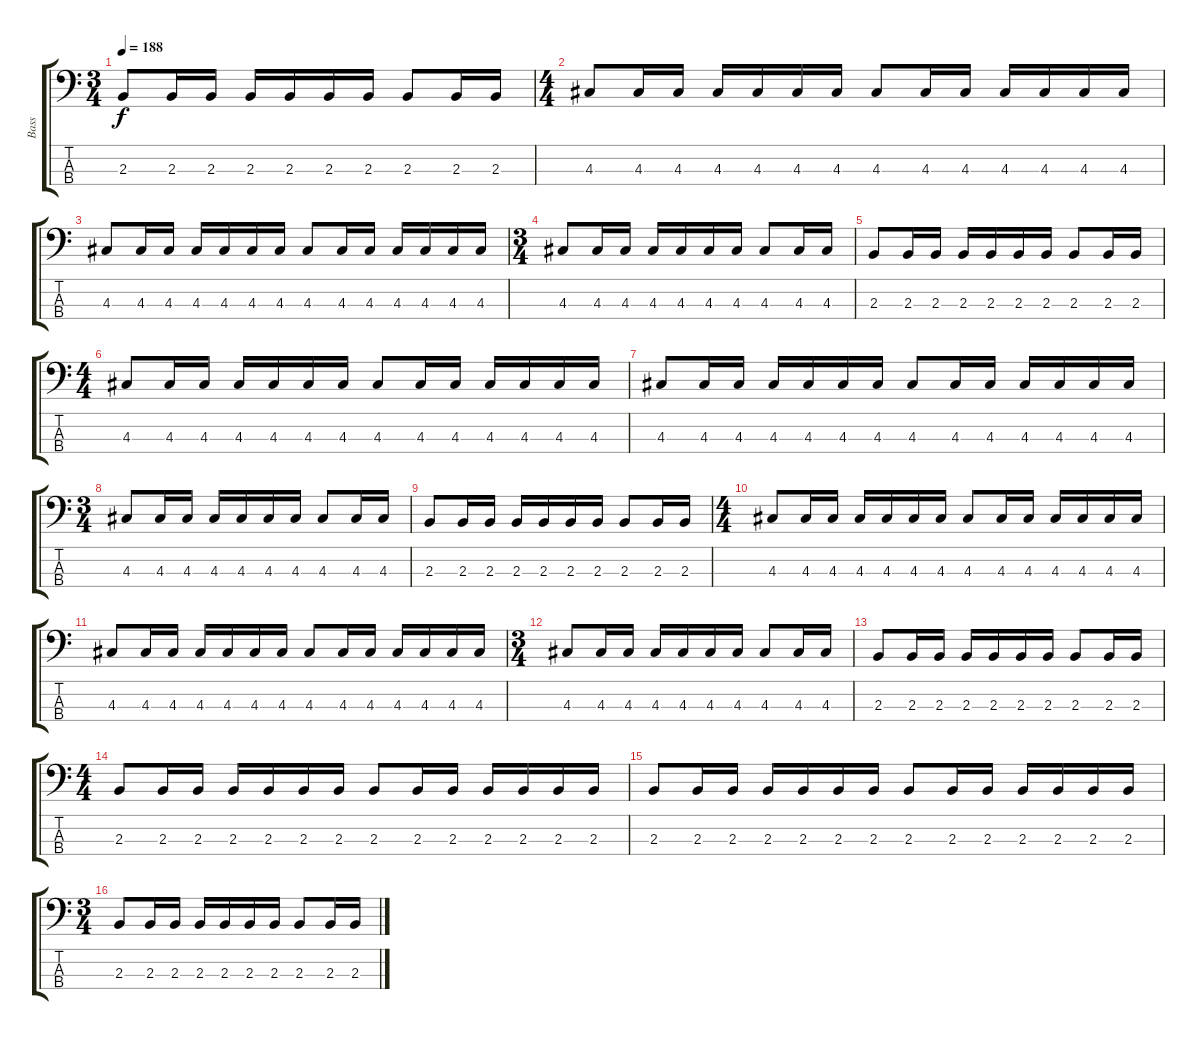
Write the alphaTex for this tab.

\track ("Bass" "Bass") {instrument electricbassfinger}
\staff {score tabs}
\tuning (G2 D2 A1 E1) {hide}
\ts (3 4)
\tempo 188
\clef f4
\ks c
2.3.8{dy f} 2.3.16 2.3.16 2.3.16 2.3.16 2.3.16 2.3.16 2.3.8 2.3.16 2.3.16 |
\ts (4 4)
4.3.8 4.3.16 4.3.16 4.3.16 4.3.16 4.3.16 4.3.16 4.3.8 4.3.16 4.3.16 4.3.16 4.3.16 4.3.16 4.3.16 |
4.3.8 4.3.16 4.3.16 4.3.16 4.3.16 4.3.16 4.3.16 4.3.8 4.3.16 4.3.16 4.3.16 4.3.16 4.3.16 4.3.16 |
\ts (3 4)
4.3.8 4.3.16 4.3.16 4.3.16 4.3.16 4.3.16 4.3.16 4.3.8 4.3.16 4.3.16 |
2.3.8 2.3.16 2.3.16 2.3.16 2.3.16 2.3.16 2.3.16 2.3.8 2.3.16 2.3.16 |
\ts (4 4)
4.3.8 4.3.16 4.3.16 4.3.16 4.3.16 4.3.16 4.3.16 4.3.8 4.3.16 4.3.16 4.3.16 4.3.16 4.3.16 4.3.16 |
4.3.8 4.3.16 4.3.16 4.3.16 4.3.16 4.3.16 4.3.16 4.3.8 4.3.16 4.3.16 4.3.16 4.3.16 4.3.16 4.3.16 |
\ts (3 4)
4.3.8 4.3.16 4.3.16 4.3.16 4.3.16 4.3.16 4.3.16 4.3.8 4.3.16 4.3.16 |
2.3.8 2.3.16 2.3.16 2.3.16 2.3.16 2.3.16 2.3.16 2.3.8 2.3.16 2.3.16 |
\ts (4 4)
4.3.8 4.3.16 4.3.16 4.3.16 4.3.16 4.3.16 4.3.16 4.3.8 4.3.16 4.3.16 4.3.16 4.3.16 4.3.16 4.3.16 |
4.3.8 4.3.16 4.3.16 4.3.16 4.3.16 4.3.16 4.3.16 4.3.8 4.3.16 4.3.16 4.3.16 4.3.16 4.3.16 4.3.16 |
\ts (3 4)
4.3.8 4.3.16 4.3.16 4.3.16 4.3.16 4.3.16 4.3.16 4.3.8 4.3.16 4.3.16 |
2.3.8 2.3.16 2.3.16 2.3.16 2.3.16 2.3.16 2.3.16 2.3.8 2.3.16 2.3.16 |
\ts (4 4)
2.3.8 2.3.16 2.3.16 2.3.16 2.3.16 2.3.16 2.3.16 2.3.8 2.3.16 2.3.16 2.3.16 2.3.16 2.3.16 2.3.16 |
2.3.8 2.3.16 2.3.16 2.3.16 2.3.16 2.3.16 2.3.16 2.3.8 2.3.16 2.3.16 2.3.16 2.3.16 2.3.16 2.3.16 |
\ts (3 4)
2.3.8 2.3.16 2.3.16 2.3.16 2.3.16 2.3.16 2.3.16 2.3.8 2.3.16 2.3.16
